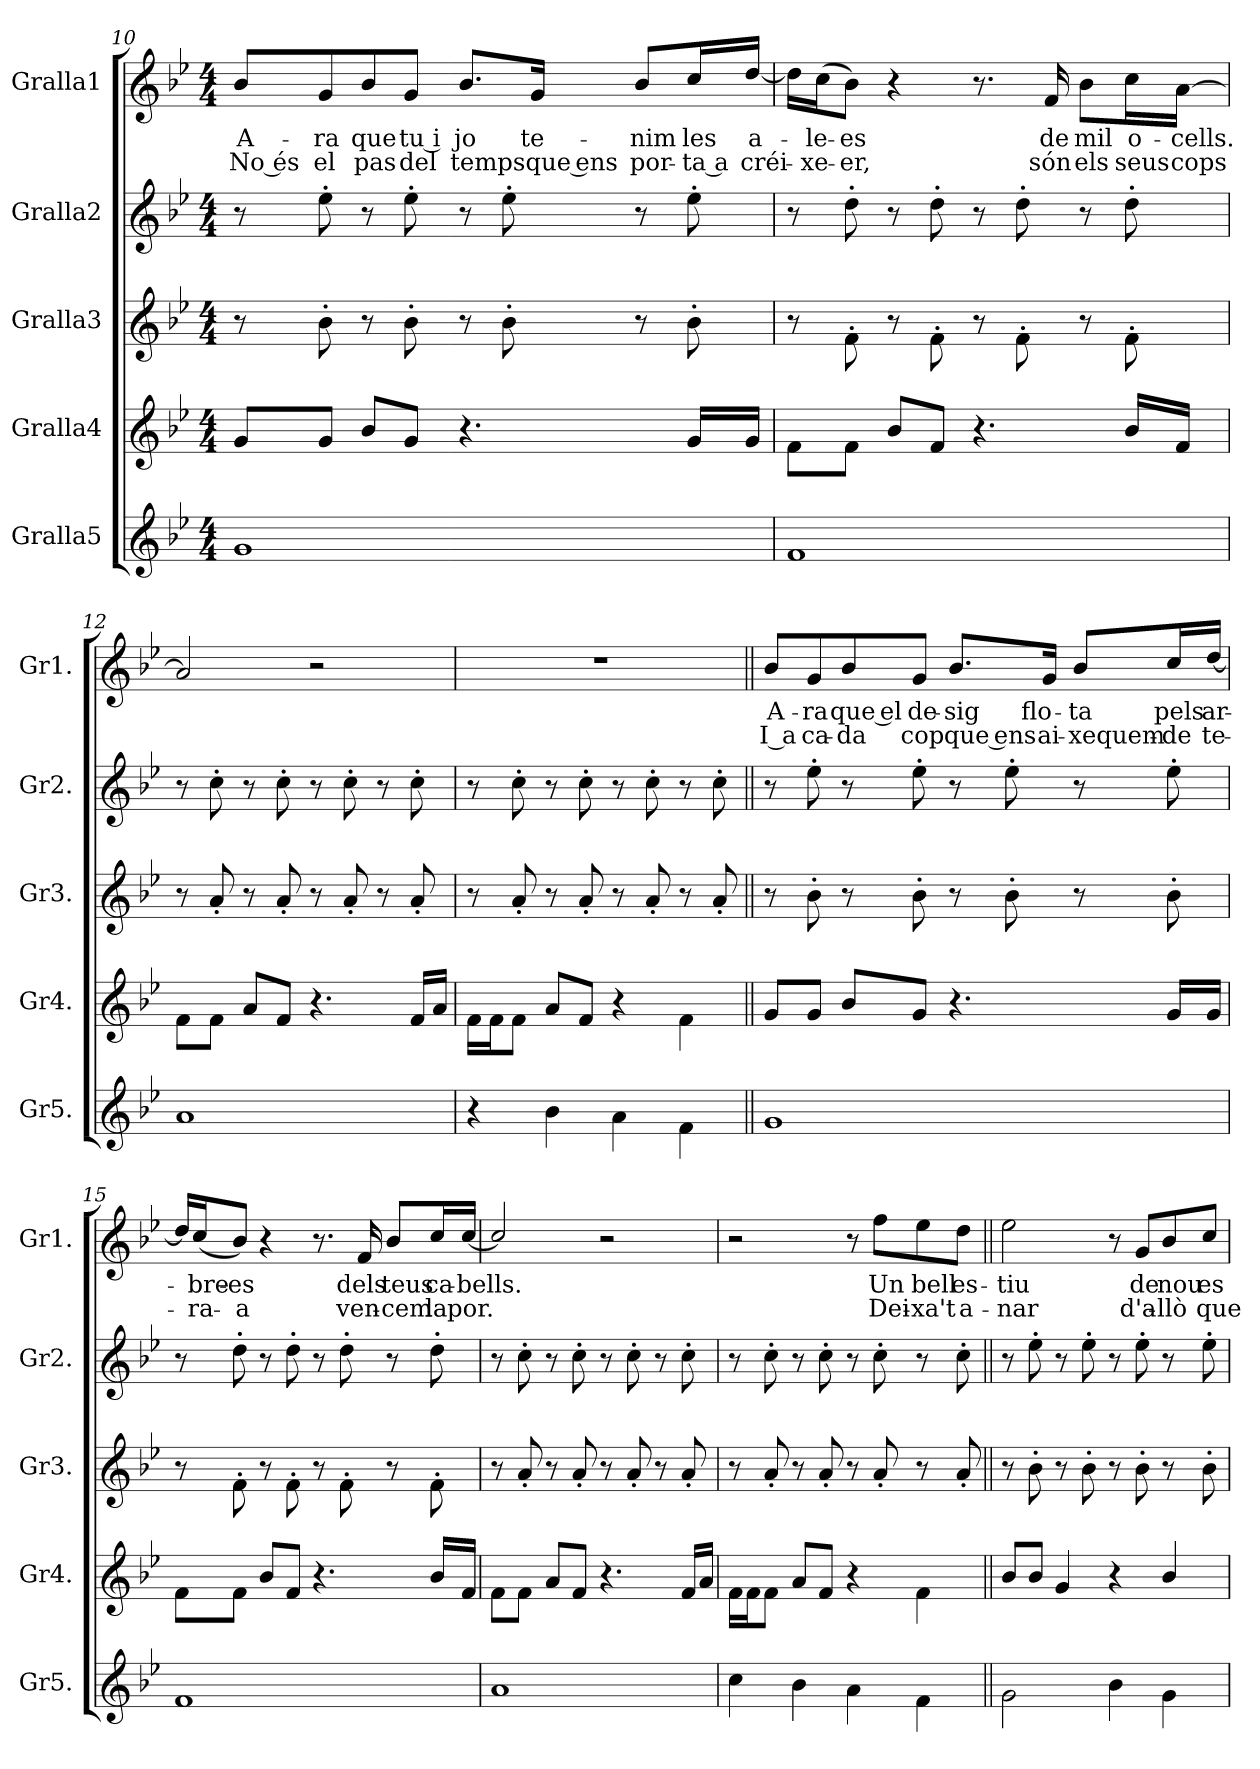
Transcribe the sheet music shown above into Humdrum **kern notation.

**kern	**kern	**kern	**kern	**kern	**text	**text
*part5	*part4	*part3	*part2	*part1	*part1	*part1
*staff5	*staff4	*staff3	*staff2	*staff1	*staff1	*staff1
*I"Gralla5	*I"Gralla4	*I"Gralla3	*I"Gralla2	*I"Gralla1	*	*
*I'Gr5.	*I'Gr4.	*I'Gr3.	*I'Gr2.	*I'Gr1.	*	*
*clefG2	*clefG2	*clefG2	*clefG2	*clefG2	*	*
*k[b-e-]	*k[b-e-]	*k[b-e-]	*k[b-e-]	*k[b-e-]	*	*
*B-:	*B-:	*B-:	*B-:	*B-:	*	*
*M4/4	*M4/4	*M4/4	*M4/4	*M4/4	*	*
=10	=10	=10	=10	=10	=10	=10
!	!	!	!	!	!LO:LY:b	!LO:LY:b
1g	8g/L	8r	8r	8b-/L	A-	No és
!	!	!	!	!	!LO:LY:b	!LO:LY:b
.	8g/J	8b-'\	8ee-'\	8g/	-ra	el
!	!	!	!	!	!LO:LY:b	!LO:LY:b
.	8b-/L	8r	8r	8b-/	que	pas
!	!	!	!	!	!LO:LY:b	!LO:LY:b
.	8g/J	8b-'\	8ee-'\	8g/J	tu i	del
!	!	!	!	!	!LO:LY:b	!LO:LY:b
.	4.r	8r	8r	8.b-/L	jo	temps
.	.	8b-'\	8ee-'\	.	.	.
!	!	!	!	!	!LO:LY:b	!LO:LY:b
.	.	.	.	16g/Jk	te-	que ens
!	!	!	!	!	!LO:LY:b	!LO:LY:b
.	.	8r	8r	8b-/L	-nim	por-
!	!	!	!	!	!LO:LY:b	!LO:LY:b
.	16g/LL	8b-'\	8ee-'\	16cc/L	les	ta a
!	!	!	!	!	!LO:LY:b	!LO:LY:b
.	16g/JJ	.	.	[16dd/JJ	a-	créi-
=11	=11	=11	=11	=11	=11	=11
1f	8f\L	8r	8r	16dd\LL]	.	.
!	!	!	!	!	!LO:LY:b	!LO:LY:b
.	.	.	.	(>16cc\J	-le-	-xe-
!	!	!	!	!	!LO:LY:b	!LO:LY:b
.	8f\J	8f'\	8dd'\	8b-\J)	-es	-er,
.	8b-/L	8r	8r	4r	.	.
.	8f/J	8f'\	8dd'\	.	.	.
.	4.r	8r	8r	8.r	.	.
.	.	8f'\	8dd'\	.	.	.
!	!	!	!	!	!LO:LY:b	!LO:LY:b
.	.	.	.	16f/	de	són
!	!	!	!	!	!LO:LY:b	!LO:LY:b
.	.	8r	8r	8b-\L	mil	els
!	!	!	!	!	!LO:LY:b	!LO:LY:b
.	16b-/LL	8f'\	8dd'\	16cc\L	o-	seus
!	!	!	!	!	!LO:LY:b	!LO:LY:b
.	16f/JJ	.	.	[16a\JJ	-cells.	cops
=12	=12	=12	=12	=12	=12	=12
1a	8f\L	8r	8r	2a/]	.	.
.	8f\J	8a'/	8cc'\	.	.	.
.	8a/L	8r	8r	.	.	.
.	8f/J	8a'/	8cc'\	.	.	.
.	4.r	8r	8r	2r	.	.
.	.	8a'/	8cc'\	.	.	.
.	.	8r	8r	.	.	.
.	16f/LL	8a'/	8cc'\	.	.	.
.	16a/JJ	.	.	.	.	.
!!LO:PB:g=z
=13	=13	=13	=13	=13	=13	=13
4r	16f\LL	8r	8r	1r	.	.
.	16f\J	.	.	.	.	.
.	8f\J	8a'/	8cc'\	.	.	.
4b-\	8a/L	8r	8r	.	.	.
.	8f/J	8a'/	8cc'\	.	.	.
4a\	4r	8r	8r	.	.	.
.	.	8a'/	8cc'\	.	.	.
4f\	4f\	8r	8r	.	.	.
.	.	8a'/	8cc'\	.	.	.
=14||	=14||	=14||	=14||	=14||	=14||	=14||
!	!	!	!	!	!LO:LY:b	!LO:LY:b
1g	8g/L	8r	8r	8b-/L	A-	I a
!	!	!	!	!	!LO:LY:b	!LO:LY:b
.	8g/J	8b-'\	8ee-'\	8g/	-ra	ca-
!	!	!	!	!	!LO:LY:b	!LO:LY:b
.	8b-/L	8r	8r	8b-/	que el	-da
!	!	!	!	!	!LO:LY:b	!LO:LY:b
.	8g/J	8b-'\	8ee-'\	8g/J	de-	cop
!	!	!	!	!	!LO:LY:b	!LO:LY:b
.	4.r	8r	8r	8.b-/L	-sig	que ens
.	.	8b-'\	8ee-'\	.	.	.
!	!	!	!	!	!LO:LY:b	!LO:LY:b
.	.	.	.	16g/Jk	flo-	ai-
!	!	!	!	!	!LO:LY:b	!LO:LY:b
.	.	8r	8r	8b-/L	-ta	-xequem-
!	!	!	!	!	!LO:LY:b	!LO:LY:b
.	16g/LL	8b-'\	8ee-'\	16cc/L	pels	-de
!	!	!	!	!	!LO:LY:b	!LO:LY:b
.	16g/JJ	.	.	[16dd/JJ	ar-	te-
=15	=15	=15	=15	=15	=15	=15
1f	8f\L	8r	8r	16dd/LL]	.	.
!	!	!	!	!	!LO:LY:b	!LO:LY:b
.	.	.	.	(<16cc/J	-bre-	-ra-
!	!	!	!	!	!LO:LY:b	!LO:LY:b
.	8f\J	8f'\	8dd'\	8b-/J)	-es	-a
.	8b-/L	8r	8r	4r	.	.
.	8f/J	8f'\	8dd'\	.	.	.
.	4.r	8r	8r	8.r	.	.
.	.	8f'\	8dd'\	.	.	.
!	!	!	!	!	!LO:LY:b	!LO:LY:b
.	.	.	.	16f/	dels	ven-
!	!	!	!	!	!LO:LY:b	!LO:LY:b
.	.	8r	8r	8b-/L	teus	-cem
!	!	!	!	!	!LO:LY:b	!LO:LY:b
.	16b-/LL	8f'\	8dd'\	16cc/L	ca-	la
!	!	!	!	!	!LO:LY:b	!LO:LY:b
.	16f/JJ	.	.	[16cc/JJ	-bells.	por.
=16	=16	=16	=16	=16	=16	=16
1a	8f\L	8r	8r	2cc/]	.	.
.	8f\J	8a'/	8cc'\	.	.	.
.	8a/L	8r	8r	.	.	.
.	8f/J	8a'/	8cc'\	.	.	.
.	4.r	8r	8r	2r	.	.
.	.	8a'/	8cc'\	.	.	.
.	.	8r	8r	.	.	.
.	16f/LL	8a'/	8cc'\	.	.	.
.	16a/JJ	.	.	.	.	.
!!LO:LB:g=z
=17	=17	=17	=17	=17	=17	=17
4cc\	16f\LL	8r	8r	2r	.	.
.	16f\J	.	.	.	.	.
.	8f\J	8a'/	8cc'\	.	.	.
4b-\	8a/L	8r	8r	.	.	.
.	8f/J	8a'/	8cc'\	.	.	.
4a\	4r	8r	8r	8r	.	.
!	!	!	!	!	!LO:LY:b	!LO:LY:b
.	.	8a'/	8cc'\	8ff\L	Un	Dei-
!	!	!	!	!	!LO:LY:b	!LO:LY:b
4f\	4f\	8r	8r	8ee-\	bell	-xa't
!	!	!	!	!	!LO:LY:b	!LO:LY:b
.	.	8a'/	8cc'\	8dd\J	es-	a-
=18||	=18||	=18||	=18||	=18||	=18||	=18||
!	!	!	!	!	!LO:LY:b	!LO:LY:b
2g\	8b-/L	8r	8r	2ee-\	-tiu	-nar
.	8b-/J	8b-'\	8ee-'\	.	.	.
.	4g/	8r	8r	.	.	.
.	.	8b-'\	8ee-'\	.	.	.
4b-\	4r	8r	8r	8r	.	.
!	!	!	!	!	!LO:LY:b	!LO:LY:b
.	.	8b-'\	8ee-'\	8g/L	de	d'a-
!	!	!	!	!	!LO:LY:b	!LO:LY:b
4g\	4b-/	8r	8r	8b-/	nou	-llò
!	!	!	!	!	!LO:LY:b	!LO:LY:b
.	.	8b-'\	8ee-'\	8cc/J	es-	que
=	=	=	=	=	=	=
*-	*-	*-	*-	*-	*-	*-
